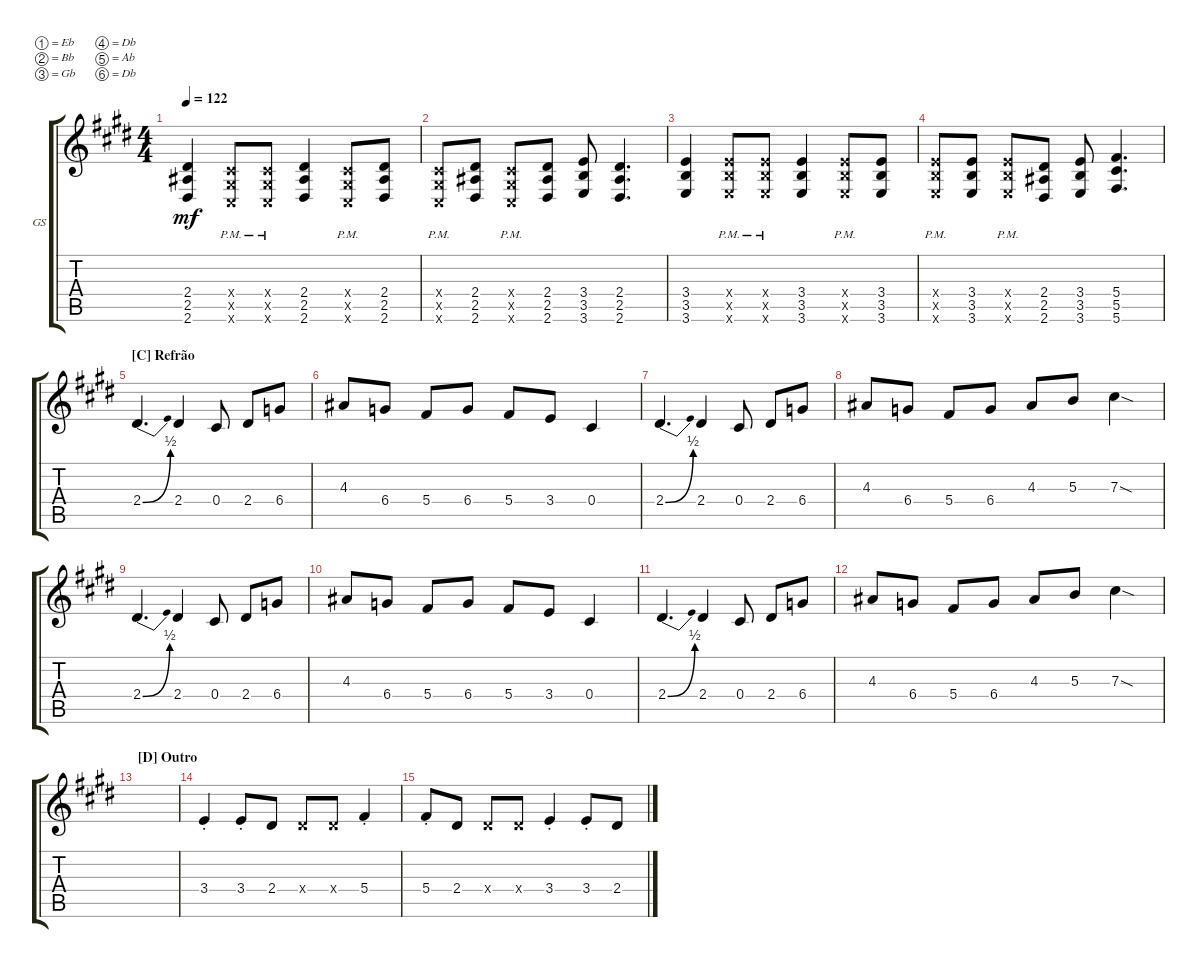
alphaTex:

\defaultSystemsLayout 4
\bracketExtendMode groupsimilarinstruments
\firstSystemTrackNameOrientation horizontal
\otherSystemsTrackNameOrientation horizontal
\track ("Guitarra Solo" "GS") {multiBarRest instrument acousticguitarsteel}
\staff {score tabs}
\tuning (Eb4 Bb3 Gb3 Db3 Ab2 Db2)
\ts (4 4)
\tempo 122
\clef g2
\ks e
(2.5 2.6 2.4).4{dy mf} (0.4{pm x} 0.6{pm x} 0.5{pm x}).8 (0.5{pm x} 0.4{pm x} 0.6{pm x}).8 (2.5 2.6 2.4).4 (0.5{pm x} 0.4{pm x} 0.6{pm x}).8 (2.5 2.6 2.4).8 |
(0.5{pm x} 0.4{pm x} 0.6{pm x}).8 (2.5 2.6 2.4).8 (0.5{pm x} 0.4{pm x} 0.6{pm x}).8 (2.5 2.6 2.4).8 (3.5 3.6 3.4).8 (2.6 2.5 2.4).4{d} |
(3.5 3.6 3.4).4 (3.4{pm x} 3.6{pm x} 3.5{pm x}).8 (3.5{pm x} 3.4{pm x} 3.6{pm x}).8 (3.5 3.6 3.4).4 (3.4{pm x} 3.6{pm x} 3.5{pm x}).8 (3.5 3.6 3.4).8 |
(3.4{pm x} 3.6{pm x} 3.5{pm x}).8 (3.5 3.6 3.4).8 (3.4{pm x} 3.6{pm x} 3.5{pm x}).8 (2.5 2.6 2.4).8 (3.5 3.6 3.4).8 (5.6 5.5 5.4).4{d} |
\section ("C" "Refrão")
2.4{be (bend 0 0 15.6 2)}.4{d} 2.4.4 0.4.8 2.4.8 6.4.8 |
4.3.8 6.4.8 5.4.8 6.4.8 5.4.8 3.4.8 0.4.4 |
2.4{be (bend 0 0 15 2)}.4{d} 2.4.4 0.4.8 2.4.8 6.4.8 |
4.3.8 6.4.8 5.4.8 6.4.8 4.3.8 5.3.8 7.3{sod}.4 |
2.4{be (bend 0 0 15 2)}.4{d} 2.4.4 0.4.8 2.4.8 6.4.8 |
4.3.8 6.4.8 5.4.8 6.4.8 5.4.8 3.4.8 0.4.4 |
2.4{be (bend 0 0 15.6 2)}.4{d} 2.4.4 0.4.8 2.4.8 6.4.8 |
4.3.8 6.4.8 5.4.8 6.4.8 4.3.8 5.3.8 7.3{sod}.4 |
\section ("D" "Outro")
|
3.4{st}.4 3.4{st}.8 2.4.8 2.4{x}.8 2.4{x}.8 5.4{st}.4 |
5.4{st}.8 2.4.8 2.4{x}.8 2.4{x}.8 3.4{st}.4 3.4{st}.8 2.4.8
